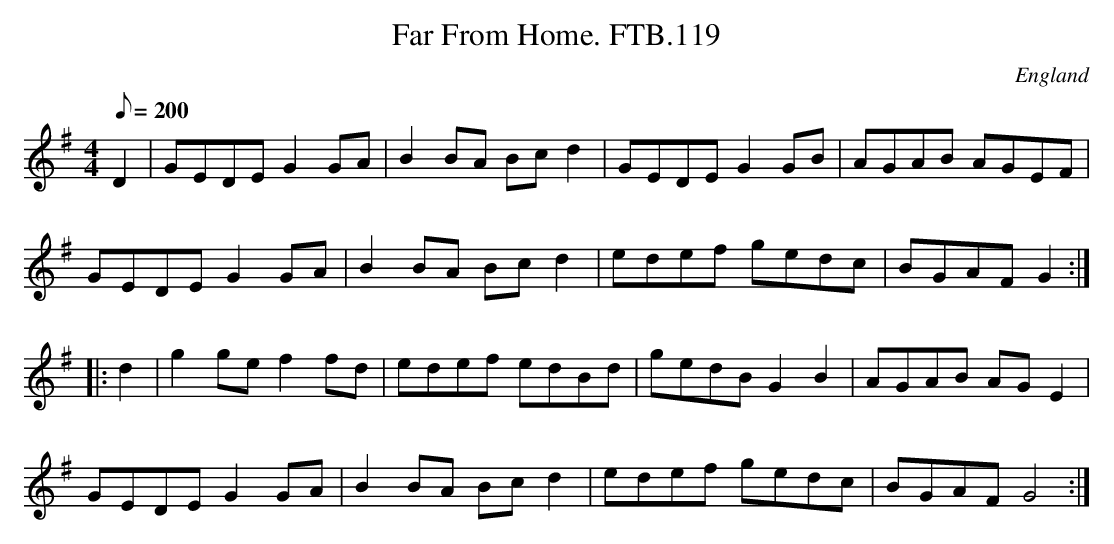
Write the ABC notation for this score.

X:1
T:Far From Home. FTB.119
M:4/4
L:1/8
Q:200
O:England
K:G major
D2|GEDEG2GA|B2BA Bcd2|GEDEG2GB|AGAB AGEF|
GEDEG2GA|B2BA Bcd2|edef gedc|BGAFG2:|
|:d2|g2gef2fd|edef edBd|gedBG2B2|AGAB AGE2|
GEDEG2GA|B2BA Bcd2|edef gedc|BGAFG4:|
